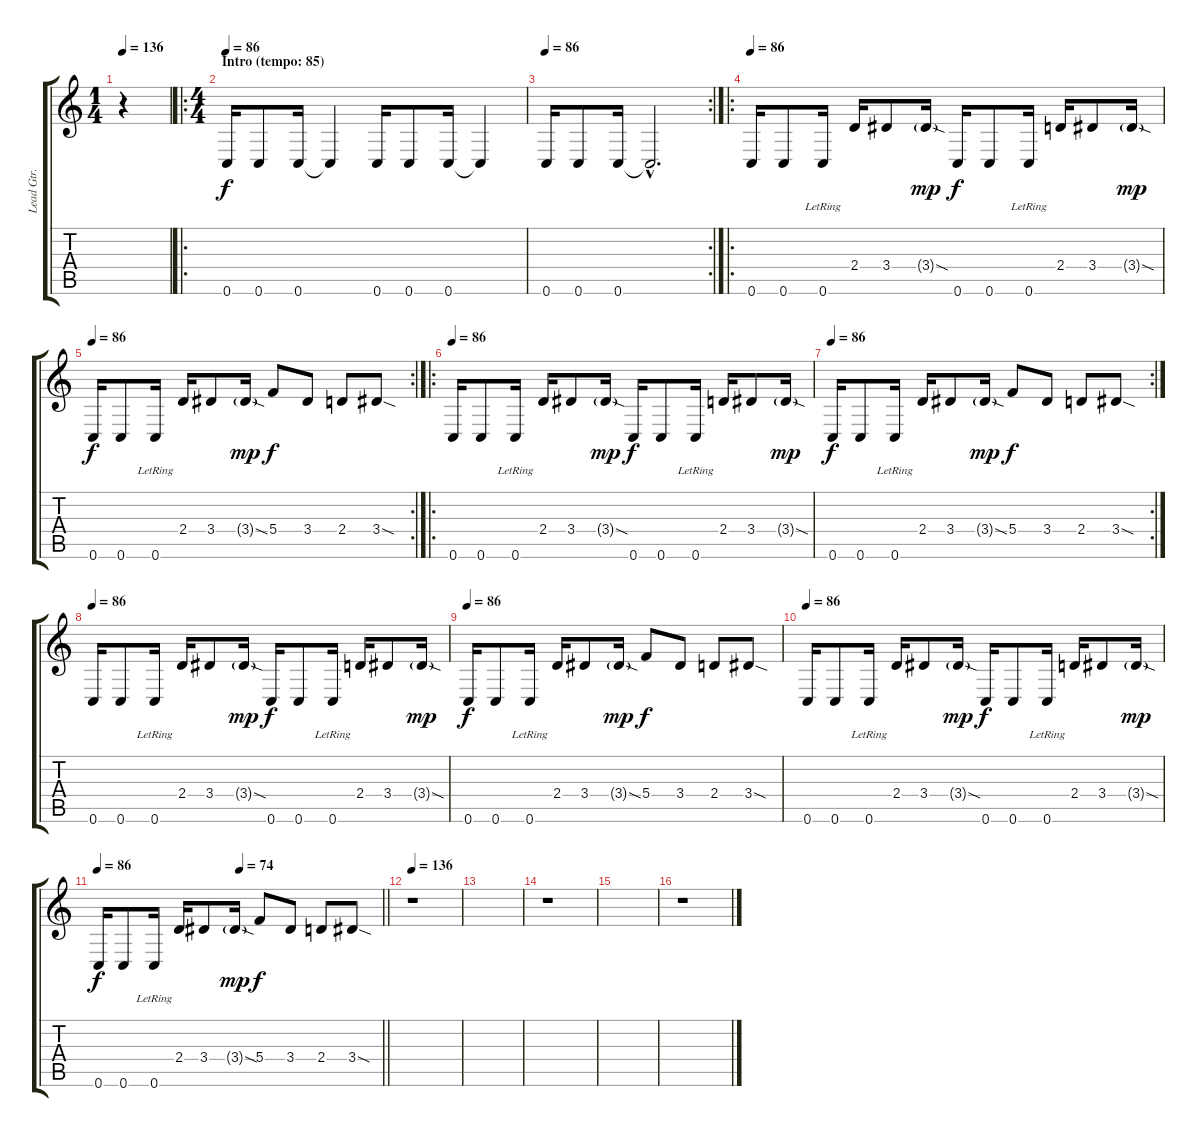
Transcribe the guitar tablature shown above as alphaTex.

\track ("Lead Gtr. (clean elec.)" "Lead Gtr. ") {instrument electricguitarclean}
\staff {score tabs}
\tuning (D4 A3 F3 C3 G2 C2) {hide}
\ts (1 4)
\tempo 136
\tempo 86
\tempo 136
\clef g2
\ks c
r.4{dy f instrument electricguitarclean} |
\ro
\ts (4 4)
\section ("" "Intro (tempo: 85)")
\tempo 86
0.6.16 0.6.8 0.6.16 0.6{t}.4 0.6.16 0.6.8 0.6.16 0.6{t}.4 |
\rc 2
\tempo 86
0.6.16 0.6.8 0.6.16 0.6{hac t}.2{d} |
\ro
\tempo 86
0.6.16 0.6.8 0.6{lr}.16 2.4.16 3.4.8 3.4{sod g}.16{dy mp} 0.6.16{dy f} 0.6.8 0.6{lr}.16 2.4.16 3.4.8 3.4{sod g}.16{dy mp} |
\rc 2
\tempo 86
0.6.16{dy f} 0.6.8 0.6{lr}.16 2.4.16 3.4.8 3.4{sod g}.16{dy mp} 5.4.8{dy f} 3.4.8 2.4.8 3.4{sod}.8 |
\ro
\tempo 86
0.6.16 0.6.8 0.6{lr}.16 2.4.16 3.4.8 3.4{sod g}.16{dy mp} 0.6.16{dy f} 0.6.8 0.6{lr}.16 2.4.16 3.4.8 3.4{sod g}.16{dy mp} |
\rc 2
\tempo 86
0.6.16{dy f} 0.6.8 0.6{lr}.16 2.4.16 3.4.8 3.4{sod g}.16{dy mp} 5.4.8{dy f} 3.4.8 2.4.8 3.4{sod}.8 |
\tempo 86
0.6.16 0.6.8 0.6{lr}.16 2.4.16 3.4.8 3.4{sod g}.16{dy mp} 0.6.16{dy f} 0.6.8 0.6{lr}.16 2.4.16 3.4.8 3.4{sod g}.16{dy mp} |
\tempo 86
0.6.16{dy f} 0.6.8 0.6{lr}.16 2.4.16 3.4.8 3.4{sod g}.16{dy mp} 5.4.8{dy f} 3.4.8 2.4.8 3.4{sod}.8 |
\tempo 86
0.6.16 0.6.8 0.6{lr}.16 2.4.16 3.4.8 3.4{sod g}.16{dy mp} 0.6.16{dy f} 0.6.8 0.6{lr}.16 2.4.16 3.4.8 3.4{sod g}.16{dy mp} |
\tempo 86
\tempo (74 0.5)
\barLineRight lightlight
0.6.16{dy f} 0.6.8 0.6{lr}.16 2.4.16 3.4.8 3.4{sod g}.16{dy mp} 5.4.8{dy f} 3.4.8 2.4.8 3.4{sod}.8 |
\tempo 136
r.1 |
|
r.1 |
|
r.1
